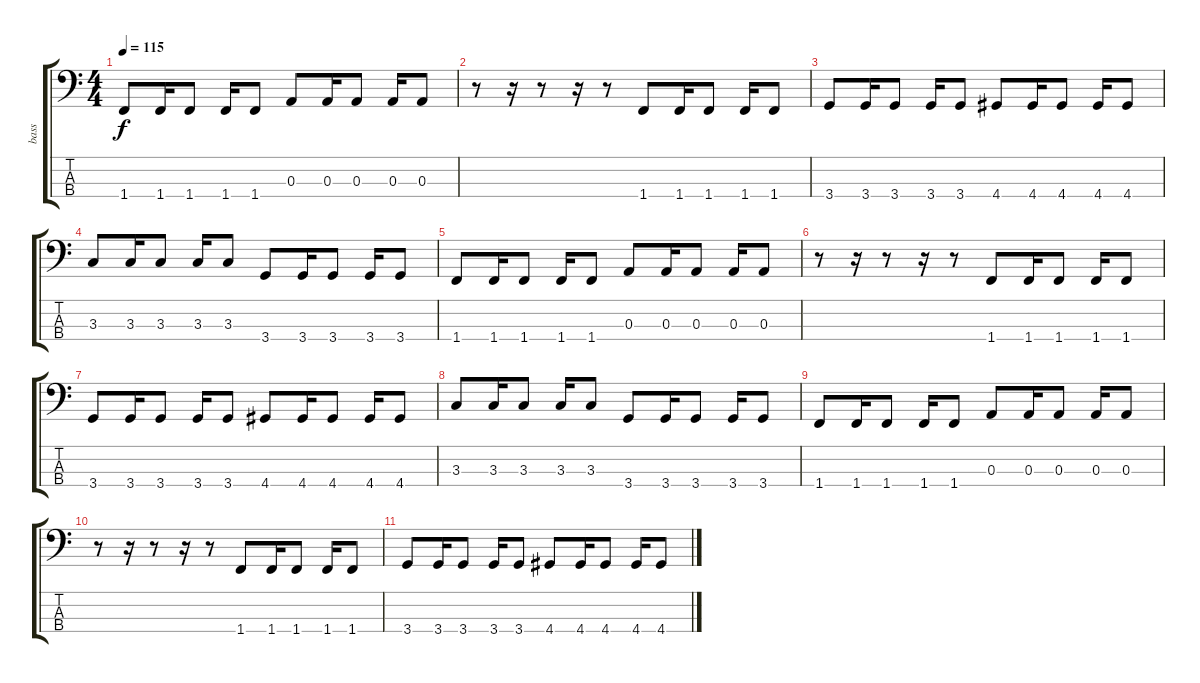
\track ("bass" "bass") {instrument synthbass2}
\staff {score tabs}
\tuning (G2 D2 A1 E1) {hide}
\ts (4 4)
\tempo 115
\clef f4
\ks c
1.4.8{dy f} 1.4.16 1.4.8 1.4.16 1.4.8 0.3.8 0.3.16 0.3.8 0.3.16 0.3.8 |
r.8 r.16 r.8 r.16 r.8 1.4.8 1.4.16 1.4.8 1.4.16 1.4.8 |
3.4.8 3.4.16 3.4.8 3.4.16 3.4.8 4.4.8 4.4.16 4.4.8 4.4.16 4.4.8 |
3.3.8 3.3.16 3.3.8 3.3.16 3.3.8 3.4.8 3.4.16 3.4.8 3.4.16 3.4.8 |
1.4.8 1.4.16 1.4.8 1.4.16 1.4.8 0.3.8 0.3.16 0.3.8 0.3.16 0.3.8 |
r.8 r.16 r.8 r.16 r.8 1.4.8 1.4.16 1.4.8 1.4.16 1.4.8 |
3.4.8 3.4.16 3.4.8 3.4.16 3.4.8 4.4.8 4.4.16 4.4.8 4.4.16 4.4.8 |
3.3.8 3.3.16 3.3.8 3.3.16 3.3.8 3.4.8 3.4.16 3.4.8 3.4.16 3.4.8 |
1.4.8 1.4.16 1.4.8 1.4.16 1.4.8 0.3.8 0.3.16 0.3.8 0.3.16 0.3.8 |
r.8 r.16 r.8 r.16 r.8 1.4.8 1.4.16 1.4.8 1.4.16 1.4.8 |
3.4.8 3.4.16 3.4.8 3.4.16 3.4.8 4.4.8 4.4.16 4.4.8 4.4.16 4.4.8
